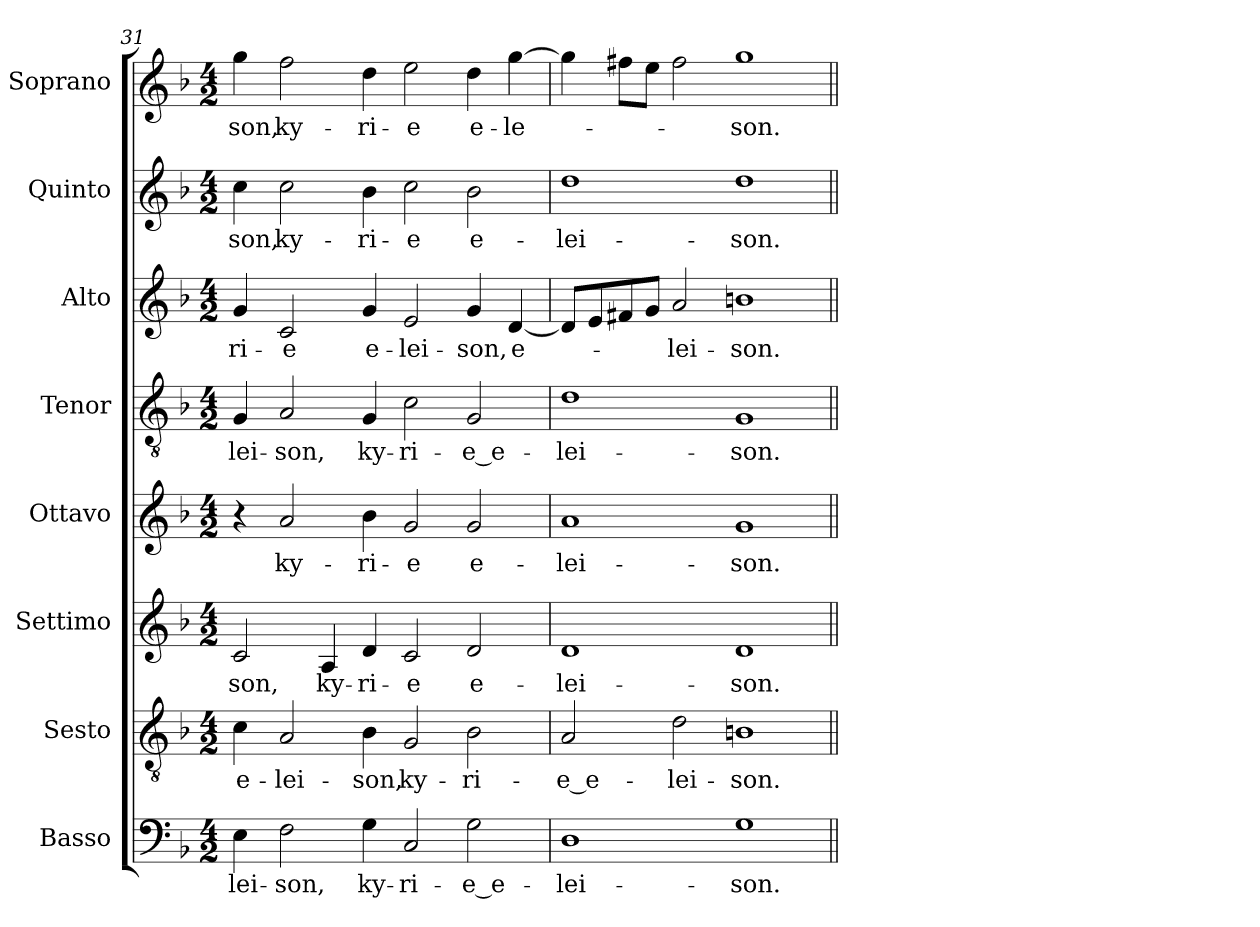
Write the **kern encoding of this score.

**kern	**text	**kern	**text	**kern	**text	**kern	**text	**kern	**text	**kern	**text	**kern	**text	**kern	**text
*part8	*part8	*part7	*part7	*part6	*part6	*part5	*part5	*part4	*part4	*part3	*part3	*part2	*part2	*part1	*part1
*staff8	*staff8	*staff7	*staff7	*staff6	*staff6	*staff5	*staff5	*staff4	*staff4	*staff3	*staff3	*staff2	*staff2	*staff1	*staff1
*I"Basso	*	*I"Sesto	*	*I"Settimo	*	*I"Ottavo	*	*I"Tenor	*	*I"Alto	*	*I"Quinto	*	*I"Soprano	*
*I'B.	*	*I'Ss.	*	*I'St.	*	*I'Ot.	*	*I'T.	*	*I'A.	*	*I'Q.	*	*I'S.	*
*clefF4	*	*clefGv2	*	*clefG2	*	*clefG2	*	*clefGv2	*	*clefG2	*	*clefG2	*	*clefG2	*
*	*	*ITrd7c12	*	*	*	*	*	*ITrd7c12	*	*	*	*	*	*	*
*k[b-]	*	*k[b-]	*	*k[b-]	*	*k[b-]	*	*k[b-]	*	*k[b-]	*	*k[b-]	*	*k[b-]	*
*F:	*	*F:	*	*F:	*	*F:	*	*F:	*	*F:	*	*F:	*	*F:	*
*M4/2	*	*M4/2	*	*M4/2	*	*M4/2	*	*M4/2	*	*M4/2	*	*M4/2	*	*M4/2	*
=31	=31	=31	=31	=31	=31	=31	=31	=31	=31	=31	=31	=31	=31	=31	=31
!	!LO:LY:b:color=#000000	!	!	!	!	!	!	!	!	!	!	!	!	!	!
!	!	!	!LO:LY:b:color=#000000	!	!	!	!	!	!	!	!	!	!	!	!
!	!	!	!	!	!LO:LY:b:color=#000000	!	!	!	!	!	!	!	!	!	!
!	!	!	!	!	!	!	!	!	!LO:LY:b:color=#000000	!	!	!	!	!	!
!	!	!	!	!	!	!	!	!	!	!	!LO:LY:b:color=#000000	!	!	!	!
!	!	!	!	!	!	!	!	!	!	!	!	!	!LO:LY:b:color=#000000	!	!
!	!	!	!	!	!	!	!	!	!	!	!	!	!	!	!LO:LY:b:color=#000000
4Ei\	-lei-	4Ci\	e-	2ci/	-son,	4r	.	4GGi/	-lei-	4gi/	-ri-	4cci\	-son,	4ggi\	-son,
!	!LO:LY:b:color=#000000	!	!	!	!	!	!	!	!	!	!	!	!	!	!
!	!	!	!LO:LY:b:color=#000000	!	!	!	!	!	!	!	!	!	!	!	!
!	!	!	!	!	!	!	!LO:LY:b:color=#000000	!	!	!	!	!	!	!	!
!	!	!	!	!	!	!	!	!	!LO:LY:b:color=#000000	!	!	!	!	!	!
!	!	!	!	!	!	!	!	!	!	!	!LO:LY:b:color=#000000	!	!	!	!
!	!	!	!	!	!	!	!	!	!	!	!	!	!LO:LY:b:color=#000000	!	!
!	!	!	!	!	!	!	!	!	!	!	!	!	!	!	!LO:LY:b:color=#000000
2Fi\	-son,	2AAi/	-lei-	.	.	2ai/	ky-	2AAi/	-son,	2ci/	-e	2cci\	ky-	2ffi\	ky-
!	!	!	!	!	!LO:LY:b:color=#000000	!	!	!	!	!	!	!	!	!	!
.	.	.	.	4Ai/	ky-	.	.	.	.	.	.	.	.	.	.
!	!LO:LY:b:color=#000000	!	!	!	!	!	!	!	!	!	!	!	!	!	!
!	!	!	!LO:LY:b:color=#000000	!	!	!	!	!	!	!	!	!	!	!	!
!	!	!	!	!	!LO:LY:b:color=#000000	!	!	!	!	!	!	!	!	!	!
!	!	!	!	!	!	!	!LO:LY:b:color=#000000	!	!	!	!	!	!	!	!
!	!	!	!	!	!	!	!	!	!LO:LY:b:color=#000000	!	!	!	!	!	!
!	!	!	!	!	!	!	!	!	!	!	!LO:LY:b:color=#000000	!	!	!	!
!	!	!	!	!	!	!	!	!	!	!	!	!	!LO:LY:b:color=#000000	!	!
!	!	!	!	!	!	!	!	!	!	!	!	!	!	!	!LO:LY:b:color=#000000
4Gi\	ky-	4BB-i\	-son,	4di/	-ri-	4b-i\	-ri-	4GGi/	ky-	4gi/	e-	4b-i\	-ri-	4ddi\	-ri-
!	!LO:LY:b:color=#000000	!	!	!	!	!	!	!	!	!	!	!	!	!	!
!	!	!	!LO:LY:b:color=#000000	!	!	!	!	!	!	!	!	!	!	!	!
!	!	!	!	!	!LO:LY:b:color=#000000	!	!	!	!	!	!	!	!	!	!
!	!	!	!	!	!	!	!LO:LY:b:color=#000000	!	!	!	!	!	!	!	!
!	!	!	!	!	!	!	!	!	!LO:LY:b:color=#000000	!	!	!	!	!	!
!	!	!	!	!	!	!	!	!	!	!	!LO:LY:b:color=#000000	!	!	!	!
!	!	!	!	!	!	!	!	!	!	!	!	!	!LO:LY:b:color=#000000	!	!
!	!	!	!	!	!	!	!	!	!	!	!	!	!	!	!LO:LY:b:color=#000000
2Ci/	-ri-	2GGi/	ky-	2ci/	-e	2gi/	-e	2Ci\	-ri-	2ei/	-lei-	2cci\	-e	2eei\	-e
!	!LO:LY:b:color=#000000	!	!	!	!	!	!	!	!	!	!	!	!	!	!
!	!	!	!LO:LY:b:color=#000000	!	!	!	!	!	!	!	!	!	!	!	!
!	!	!	!	!	!LO:LY:b:color=#000000	!	!	!	!	!	!	!	!	!	!
!	!	!	!	!	!	!	!LO:LY:b:color=#000000	!	!	!	!	!	!	!	!
!	!	!	!	!	!	!	!	!	!LO:LY:b:color=#000000	!	!	!	!	!	!
!	!	!	!	!	!	!	!	!	!	!	!LO:LY:b:color=#000000	!	!	!	!
!	!	!	!	!	!	!	!	!	!	!	!	!	!LO:LY:b:color=#000000	!	!
!	!	!	!	!	!	!	!	!	!	!	!	!	!	!	!LO:LY:b:color=#000000
2Gi\	-e_e-	2BB-i\	-ri-	2di/	e-	2gi/	e-	2GGi/	-e_e-	4gi/	-son,	2b-i\	e-	4ddi\	e-
!	!	!	!	!	!	!	!	!	!	!	!LO:LY:b:color=#000000	!	!	!	!
!	!	!	!	!	!	!	!	!	!	!	!	!	!	!	!LO:LY:b:color=#000000
.	.	.	.	.	.	.	.	.	.	[4di/	e-	.	.	[4ggi\	-le-
=32	=32	=32	=32	=32	=32	=32	=32	=32	=32	=32	=32	=32	=32	=32	=32
!	!LO:LY:b:color=#000000	!	!	!	!	!	!	!	!	!	!	!	!	!	!
!	!	!	!LO:LY:b:color=#000000	!	!	!	!	!	!	!	!	!	!	!	!
!	!	!	!	!	!LO:LY:b:color=#000000	!	!	!	!	!	!	!	!	!	!
!	!	!	!	!	!	!	!LO:LY:b:color=#000000	!	!	!	!	!	!	!	!
!	!	!	!	!	!	!	!	!	!LO:LY:b:color=#000000	!	!	!	!	!	!
!	!	!	!	!	!	!	!	!	!	!	!	!	!LO:LY:b:color=#000000	!	!
1Di	-lei-	2AAi/	-e_e-	1di	-lei-	1ai	-lei-	1Di	-lei-	8di/L]	.	1ddi	-lei-	4ggi\]	.
.	.	.	.	.	.	.	.	.	.	8ei/	.	.	.	.	.
.	.	.	.	.	.	.	.	.	.	8f#Xi/	.	.	.	8ff#Xi\L	.
.	.	.	.	.	.	.	.	.	.	8gi/J	.	.	.	8eei\J	.
!	!	!	!LO:LY:b:color=#000000	!	!	!	!	!	!	!	!	!	!	!	!
!	!	!	!	!	!	!	!	!	!	!	!LO:LY:b:color=#000000	!	!	!	!
.	.	2Di\	-lei-	.	.	.	.	.	.	2ai/	-lei-	.	.	2ff#i\	.
!	!LO:LY:b:color=#000000	!	!	!	!	!	!	!	!	!	!	!	!	!	!
!	!	!	!LO:LY:b:color=#000000	!	!	!	!	!	!	!	!	!	!	!	!
!	!	!	!	!	!LO:LY:b:color=#000000	!	!	!	!	!	!	!	!	!	!
!	!	!	!	!	!	!	!LO:LY:b:color=#000000	!	!	!	!	!	!	!	!
!	!	!	!	!	!	!	!	!	!LO:LY:b:color=#000000	!	!	!	!	!	!
!	!	!	!	!	!	!	!	!	!	!	!LO:LY:b:color=#000000	!	!	!	!
!	!	!	!	!	!	!	!	!	!	!	!	!	!LO:LY:b:color=#000000	!	!
!	!	!	!	!	!	!	!	!	!	!	!	!	!	!	!LO:LY:b:color=#000000
1Gi	-son.	1BBni	-son.	1di	-son.	1gi	-son.	1GGi	-son.	1bni	-son.	1ddi	-son.	1ggi	-son.
=||	=||	=||	=||	=||	=||	=||	=||	=||	=||	=||	=||	=||	=||	=||	=||
*-	*-	*-	*-	*-	*-	*-	*-	*-	*-	*-	*-	*-	*-	*-	*-
